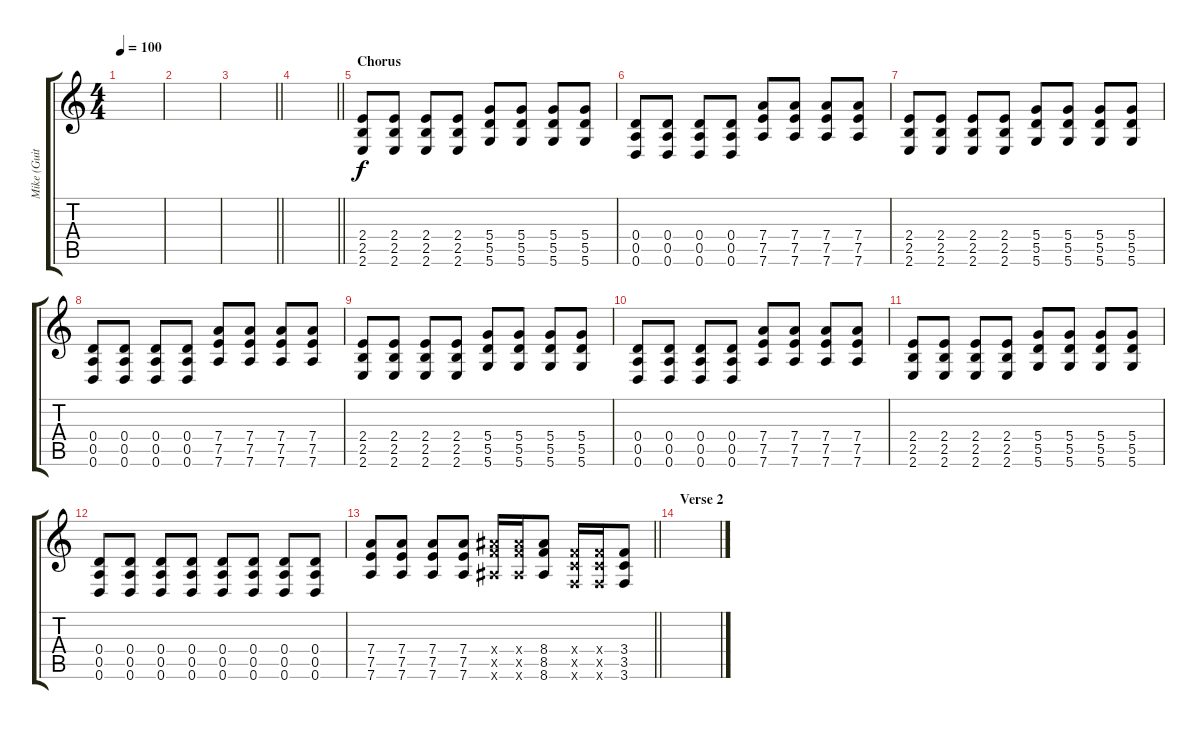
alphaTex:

\track ("Mike (Guitar)" "Mike (Guit") {instrument distortionguitar}
\staff {score tabs}
\tuning (E4 B3 G3 D3 A2 D2) {hide}
\ts (4 4)
\tempo 100
\clef g2
\ks c
|
|
\barLineRight lightlight
|
\barLineRight lightlight
|
\section ("" "Chorus")
(2.4 2.5 2.6).8 (2.4 2.5 2.6).8 (2.4 2.5 2.6).8 (2.4 2.5 2.6).8 (5.4 5.5 5.6).8 (5.4 5.5 5.6).8 (5.4 5.5 5.6).8 (5.4 5.5 5.6).8 |
(0.4 0.5 0.6).8 (0.4 0.5 0.6).8 (0.4 0.5 0.6).8 (0.4 0.5 0.6).8 (7.4 7.5 7.6).8 (7.4 7.5 7.6).8 (7.4 7.5 7.6).8 (7.4 7.5 7.6).8 |
(2.4 2.5 2.6).8 (2.4 2.5 2.6).8 (2.4 2.5 2.6).8 (2.4 2.5 2.6).8 (5.4 5.5 5.6).8 (5.4 5.5 5.6).8 (5.4 5.5 5.6).8 (5.4 5.5 5.6).8 |
(0.4 0.5 0.6).8 (0.4 0.5 0.6).8 (0.4 0.5 0.6).8 (0.4 0.5 0.6).8 (7.4 7.5 7.6).8 (7.4 7.5 7.6).8 (7.4 7.5 7.6).8 (7.4 7.5 7.6).8 |
(2.4 2.5 2.6).8 (2.4 2.5 2.6).8 (2.4 2.5 2.6).8 (2.4 2.5 2.6).8 (5.4 5.5 5.6).8 (5.4 5.5 5.6).8 (5.4 5.5 5.6).8 (5.4 5.5 5.6).8 |
(0.4 0.5 0.6).8 (0.4 0.5 0.6).8 (0.4 0.5 0.6).8 (0.4 0.5 0.6).8 (7.4 7.5 7.6).8 (7.4 7.5 7.6).8 (7.4 7.5 7.6).8 (7.4 7.5 7.6).8 |
(2.4 2.5 2.6).8 (2.4 2.5 2.6).8 (2.4 2.5 2.6).8 (2.4 2.5 2.6).8 (5.4 5.5 5.6).8 (5.4 5.5 5.6).8 (5.4 5.5 5.6).8 (5.4 5.5 5.6).8 |
(0.4 0.5 0.6).8 (0.4 0.5 0.6).8 (0.4 0.5 0.6).8 (0.4 0.5 0.6).8 (0.4 0.5 0.6).8 (0.4 0.5 0.6).8 (0.4 0.5 0.6).8 (0.4 0.5 0.6).8 |
\barLineRight lightlight
(7.4 7.5 7.6).8 (7.4 7.5 7.6).8 (7.4 7.5 7.6).8 (7.4 7.5 7.6).8 (8.4{x} 8.5{x} 8.6{x}).16 (8.4{x} 8.5{x} 8.6{x}).16 (8.4 8.5 8.6).8 (3.4{x} 3.5{x} 3.6{x}).16 (3.4{x} 3.5{x} 3.6{x}).16 (3.4 3.5 3.6).8 |
\section ("" "Verse 2")
